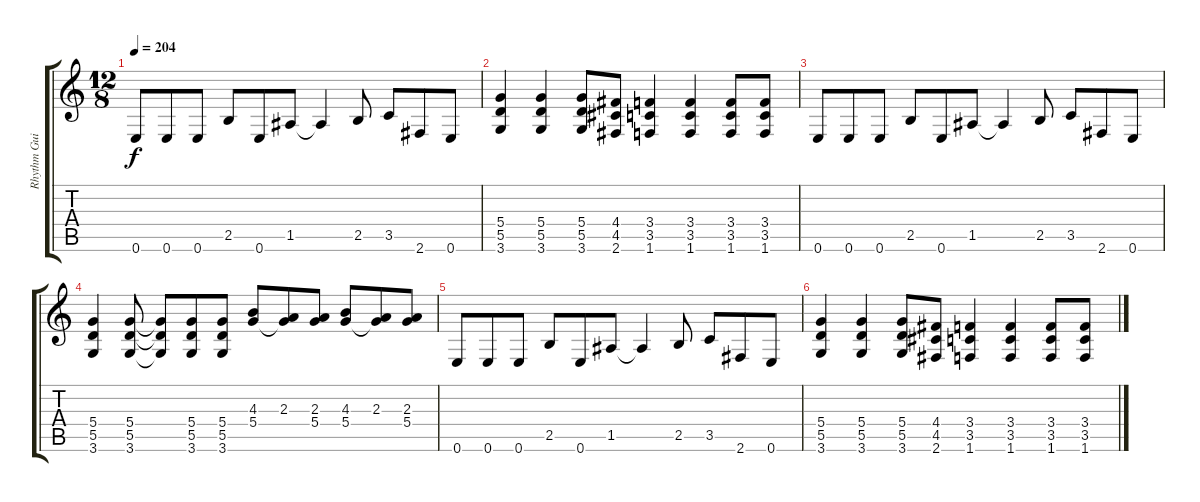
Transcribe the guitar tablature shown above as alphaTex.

\track ("Rhythm Guitar" "Rhythm Gui") {instrument overdrivenguitar}
\staff {score tabs}
\tuning (E4 B3 G3 D3 A2 E2) {hide}
\ts (12 8)
\tempo 204
\clef g2
\ks c
0.6.8{dy f} 0.6.8 0.6.8 2.5.8 0.6.8 1.5.8 1.5{t}.4 2.5.8 3.5.8 2.6.8 0.6.8 |
(5.4 5.5 3.6).4 (5.4 5.5 3.6).4 (5.4 5.5 3.6).8 (4.4 4.5 2.6).8 (3.4 3.5 1.6).4 (3.4 3.5 1.6).4 (3.4 3.5 1.6).8 (3.4 3.5 1.6).8 |
0.6.8 0.6.8 0.6.8 2.5.8 0.6.8 1.5.8 1.5{t}.4 2.5.8 3.5.8 2.6.8 0.6.8 |
(5.4 5.5 3.6).4 (5.4 5.5 3.6).8 (5.4{t} 5.5{t} 3.6{t}).8 (5.4 5.5 3.6).8 (5.4 5.5 3.6).8 (4.3 5.4).8 (2.3 5.4{t}).8 (2.3 5.4).8 (4.3 5.4).8 (2.3 5.4{t}).8 (2.3 5.4).8 |
0.6.8 0.6.8 0.6.8 2.5.8 0.6.8 1.5.8 1.5{t}.4 2.5.8 3.5.8 2.6.8 0.6.8 |
(5.4 5.5 3.6).4 (5.4 5.5 3.6).4 (5.4 5.5 3.6).8 (4.4 4.5 2.6).8 (3.4 3.5 1.6).4 (3.4 3.5 1.6).4 (3.4 3.5 1.6).8 (3.4 3.5 1.6).8
